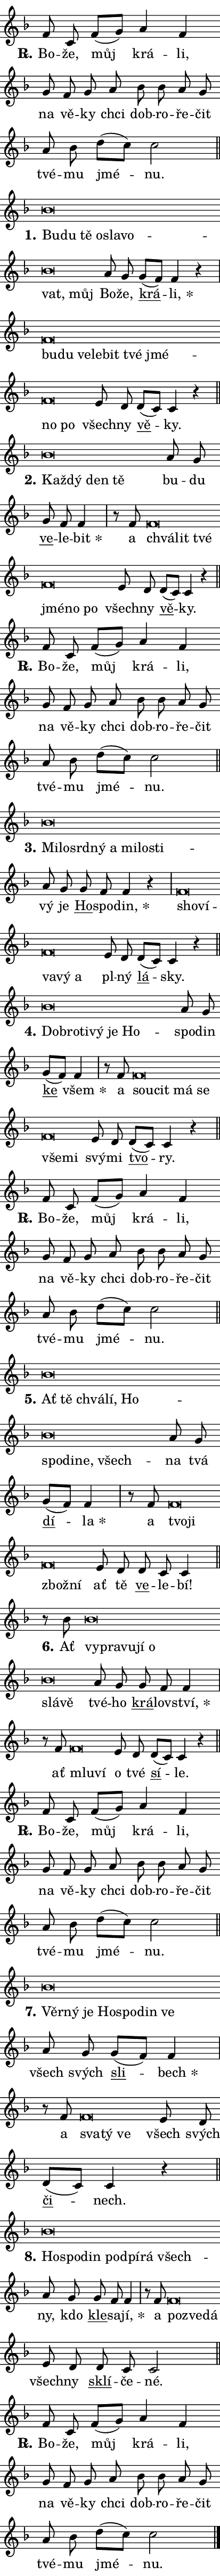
\version "2.22.1"
\header { tagline = "" }
\paper {
  indent = 0\cm
  top-margin = 0\cm
  right-margin = 0\cm
  bottom-margin = 0\cm
  left-margin = 0\cm
  paper-width = 7\cm
  page-breaking = #ly:one-page-breaking
  system-system-spacing.basic-distance = #11
  score-system-spacing.basic-distance = #11.3
  ragged-last = ##f
}


%% Author: Thomas Morley
%% https://lists.gnu.org/archive/html/lilypond-user/2020-05/msg00002.html
#(define (line-position grob)
"Returns position of @var[grob} in current system:
   @code{'start}, if at first time-step
   @code{'end}, if at last time-step
   @code{'middle} otherwise
"
  (let* ((col (ly:item-get-column grob))
         (ln (ly:grob-object col 'left-neighbor))
         (rn (ly:grob-object col 'right-neighbor))
         (col-to-check-left (if (ly:grob? ln) ln col))
         (col-to-check-right (if (ly:grob? rn) rn col))
         (break-dir-left
           (and
             (ly:grob-property col-to-check-left 'non-musical #f)
             (ly:item-break-dir col-to-check-left)))
         (break-dir-right
           (and
             (ly:grob-property col-to-check-right 'non-musical #f)
             (ly:item-break-dir col-to-check-right))))
        (cond ((eqv? 1 break-dir-left) 'start)
              ((eqv? -1 break-dir-right) 'end)
              (else 'middle))))

#(define (tranparent-at-line-position vctor)
  (lambda (grob)
  "Relying on @code{line-position} select the relevant enry from @var{vctor}.
Used to determine transparency,"
    (case (line-position grob)
      ((end) (not (vector-ref vctor 0)))
      ((middle) (not (vector-ref vctor 1)))
      ((start) (not (vector-ref vctor 2))))))

noteHeadBreakVisibility =
#(define-music-function (break-visibility)(vector?)
"Makes @code{NoteHead}s transparent relying on @var{break-visibility}"
#{
  \override NoteHead.transparent =
    #(tranparent-at-line-position break-visibility)
#})

#(define delete-ledgers-for-transparent-note-heads
  (lambda (grob)
    "Reads whether a @code{NoteHead} is transparent.
If so this @code{NoteHead} is removed from @code{'note-heads} from
@var{grob}, which is supposed to be @code{LedgerLineSpanner}.
As a result ledgers are not printed for this @code{NoteHead}"
    (let* ((nhds-array (ly:grob-object grob 'note-heads))
           (nhds-list
             (if (ly:grob-array? nhds-array)
                 (ly:grob-array->list nhds-array)
                 '()))
           ;; Relies on the transparent-property being done before
           ;; Staff.LedgerLineSpanner.after-line-breaking is executed.
           ;; This is fragile ...
           (to-keep
             (remove
               (lambda (nhd)
                 (ly:grob-property nhd 'transparent #f))
               nhds-list)))
      ;; TODO find a better method to iterate over grob-arrays, similiar
      ;; to filter/remove etc for lists
      ;; For now rebuilt from scratch
      (set! (ly:grob-object grob 'note-heads)  '())
      (for-each
        (lambda (nhd)
          (ly:pointer-group-interface::add-grob grob 'note-heads nhd))
        to-keep))))

hideNotes = {
  \noteHeadBreakVisibility #begin-of-line-visible
}
unHideNotes = {
  \noteHeadBreakVisibility #all-visible
}

% work-around for resetting accidentals
% https://lilypond.org/doc/v2.23/Documentation/notation/displaying-rhythms#unmetered-music
cadenzaMeasure = {
  \cadenzaOff
  \partial 1024 s1024
  \cadenzaOn
}

#(define-markup-command (accent layout props text) (markup?)
  "Underline accented syllable"
  (interpret-markup layout props
    #{\markup \override #'(offset . 4.3) \underline { #text }#}))

responsum = \markup \concat {
  "R" \hspace #-1.05 \path #0.1 #'((moveto 0 0.07) (lineto 0.9 0.8)) \hspace #0.05 "."
}

\layout {
    \context {
        \Staff
        \remove "Time_signature_engraver"
        \override LedgerLineSpanner.after-line-breaking = #delete-ledgers-for-transparent-note-heads
    }
    \context {
        \Voice {
            \override NoteHead.output-attributes = #'((class . "notehead"))
            \override Hairpin.height = #0.55
        }
    }
    \context {
        \Lyrics {
            \override StanzaNumber.output-attributes = #'((class . "stanzanumber"))
            \override LyricSpace.minimum-distance = #0.9
            \override LyricText.font-name = #"TeX Gyre Schola"
            \override LyricText.font-size = 1
            \override StanzaNumber.font-name = #"TeX Gyre Schola Bold"
            \override StanzaNumber.font-size = 1
        }
    }
}

% magnetic-lyrics.ily
%
%   written by
%     Jean Abou Samra <jean@abou-samra.fr>
%     Werner Lemberg <wl@gnu.org>
%
%   adapted by
%     Jiri Hon <jiri.hon@gmail.com>
%
% Version 2022-Apr-15

% https://www.mail-archive.com/lilypond-user@gnu.org/msg149350.html

#(define (Left_hyphen_pointer_engraver context)
   "Collect syllable-hyphen-syllable occurrences in lyrics and store
them in properties.  This engraver only looks to the left.  For
example, if the lyrics input is @code{foo -- bar}, it does the
following.

@itemize @bullet
@item
Set the @code{text} property of the @code{LyricHyphen} grob between
@q{foo} and @q{bar} to @code{foo}.

@item
Set the @code{left-hyphen} property of the @code{LyricText} grob with
text @q{foo} to the @code{LyricHyphen} grob between @q{foo} and
@q{bar}.
@end itemize

Use this auxiliary engraver in combination with the
@code{lyric-@/text::@/apply-@/magnetic-@/offset!} hook."
   (let ((hyphen #f)
         (text #f))
     (make-engraver
      (acknowledgers
       ((lyric-syllable-interface engraver grob source-engraver)
        (set! text grob)))
      (end-acknowledgers
       ((lyric-hyphen-interface engraver grob source-engraver)
        ;(when (not (grob::has-interface grob 'lyric-space-interface))
          (set! hyphen grob)));)
      ((stop-translation-timestep engraver)
       (when (and text hyphen)
         (ly:grob-set-object! text 'left-hyphen hyphen))
       (set! text #f)
       (set! hyphen #f)))))

#(define (lyric-text::apply-magnetic-offset! grob)
   "If the space between two syllables is less than the value in
property @code{LyricText@/.details@/.squash-threshold}, move the right
syllable to the left so that it gets concatenated with the left
syllable.

Use this function as a hook for
@code{LyricText@/.after-@/line-@/breaking} if the
@code{Left_@/hyphen_@/pointer_@/engraver} is active."
   (let ((hyphen (ly:grob-object grob 'left-hyphen #f)))
     (when hyphen
       (let ((left-text (ly:spanner-bound hyphen LEFT)))
         (when (grob::has-interface left-text 'lyric-syllable-interface)
           (let* ((common (ly:grob-common-refpoint grob left-text X))
                  (this-x-ext (ly:grob-extent grob common X))
                  (left-x-ext
                   (begin
                     ;; Trigger magnetism for left-text.
                     (ly:grob-property left-text 'after-line-breaking)
                     (ly:grob-extent left-text common X)))
                  ;; `delta` is the gap width between two syllables.
                  (delta (- (interval-start this-x-ext)
                            (interval-end left-x-ext)))
                  (details (ly:grob-property grob 'details))
                  (threshold (assoc-get 'squash-threshold details 0.2)))
             (when (< delta threshold)
               (let* (;; We have to manipulate the input text so that
                      ;; ligatures crossing syllable boundaries are not
                      ;; disabled.  For languages based on the Latin
                      ;; script this is essentially a beautification.
                      ;; However, for non-Western scripts it can be a
                      ;; necessity.
                      (lt (ly:grob-property left-text 'text))
                      (rt (ly:grob-property grob 'text))
                      (is-space (grob::has-interface hyphen 'lyric-space-interface))
                      (space (if is-space " " ""))
                      (space-markup (grob-interpret-markup grob " "))
                      (space-size (interval-length (ly:stencil-extent space-markup X)))
                      (extra-delta (if is-space space-size 0))
                      ;; Append new syllable.
                      (ltrt-space (if (and (string? lt) (string? rt))
                                (string-append lt space rt)
                                (make-concat-markup (list lt space rt))))
                      ;; Right-align `ltrt` to the right side.
                      (ltrt-space-markup (grob-interpret-markup
                               grob
                               (make-translate-markup
                                (cons (interval-length this-x-ext) 0)
                                (make-right-align-markup ltrt-space)))))
                 (begin
                   ;; Don't print `left-text`.
                   (ly:grob-set-property! left-text 'stencil #f)
                   ;; Set text and stencil (which holds all collected
                   ;; syllables so far) and shift it to the left.
                   (ly:grob-set-property! grob 'text ltrt-space)
                   (ly:grob-set-property! grob 'stencil ltrt-space-markup)
                   (ly:grob-translate-axis! grob (- (- delta extra-delta)) X))))))))))


#(define (lyric-hyphen::displace-bounds-first grob)
   ;; Make very sure this callback isn't triggered too early.
   (let ((left (ly:spanner-bound grob LEFT))
         (right (ly:spanner-bound grob RIGHT)))
     (ly:grob-property left 'after-line-breaking)
     (ly:grob-property right 'after-line-breaking)
     (ly:lyric-hyphen::print grob)))

squashThreshold = #0.4

\layout {
  \context {
    \Lyrics
    \consists #Left_hyphen_pointer_engraver
    \override LyricText.after-line-breaking =
      #lyric-text::apply-magnetic-offset!
    \override LyricHyphen.stencil = #lyric-hyphen::displace-bounds-first
    \override LyricText.details.squash-threshold = \squashThreshold
    \override LyricHyphen.minimum-distance = 0
    \override LyricHyphen.minimum-length = \squashThreshold
  }
}

squash = \override LyricText.details.squash-threshold = 9999
unSquash = \override LyricText.details.squash-threshold = \squashThreshold

left = \override LyricText.self-alignment-X = #LEFT
unLeft = \revert LyricText.self-alignment-X

starOffset = #(lambda (grob) 
                (let ((x_offset (ly:self-alignment-interface::aligned-on-x-parent grob)))
                  (if (= x_offset 0) 0 (+ x_offset 1.2))))

star = #(define-music-function (syllable)(string?)
"Append star separator at the end of a syllable"
#{
  \once \override LyricText.X-offset = #starOffset
  \lyricmode { \markup {
    #syllable
    \override #'((font-name . "TeX Gyre Schola Bold")) \hspace #0.2 \lower #0.65 \larger "*"
  } }
#})

starAccent = #(define-music-function (syllable)(string?)
"Append star separator at the end of a syllable and make accent"
#{
  \once \override LyricText.X-offset = #starOffset
  \lyricmode { \markup {
    \accent #syllable
    \override #'((font-name . "TeX Gyre Schola Bold")) \hspace #0.2 \lower #0.65 \larger "*"
  } }
#})

breath = #(define-music-function (syllable)(string?)
"Append breathing indicator at the end of a syllable"
#{
  \lyricmode { \markup { #syllable "+" } }
#})

optionalBreath = #(define-music-function (syllable)(string?)
"Append optional breathing indicator at the end of a syllable"
#{
  \lyricmode { \markup { #syllable "(+)" } }
#})


\score {
    <<
        \new Voice = "melody" { \cadenzaOn \key f \major \relative { f'8 c f[( g)] a4 f \bar "" g8 f g a \bar "" bes bes a g \bar "" a bes d[( c)] c2 \cadenzaMeasure \bar "||" \break } }
        \new Lyrics \lyricsto "melody" { \lyricmode { \set stanza = \responsum
Bo -- že, můj krá -- li, na vě -- ky chci dob -- ro -- ře -- čit tvé -- mu jmé -- nu. } }
    >>
    \layout {}
}

\score {
    <<
        \new Voice = "melody" { \cadenzaOn \key f \major \relative { bes'\breve*1/16 \hideNotes \breve*1/16 \bar "" \breve*1/16 \bar "" \breve*1/16 \bar "" \breve*1/16 \bar "" \breve*1/16 \bar "" \breve*1/16 \breve*1/16 \bar "" \unHideNotes a8 g \bar "" g[( f)] f4 r \cadenzaMeasure \bar "|" f\breve*1/16 \hideNotes \breve*1/16 \bar "" \breve*1/16 \bar "" \breve*1/16 \bar "" \breve*1/16 \bar "" \breve*1/16 \bar "" \breve*1/16 \bar "" \breve*1/16 \breve*1/16 \bar "" \unHideNotes e8 d \bar "" d[( c)] c4 r \cadenzaMeasure \bar "||" \break } }
        \new Lyrics \lyricsto "melody" { \lyricmode { \set stanza = "1."
\left Bu -- \squash du tě o -- sla -- vo -- vat, můj \unLeft \unSquash Bo -- že, \markup \accent krá -- \star li, \left bu -- \squash du ve -- le -- bit tvé jmé -- no po \unLeft \unSquash všech -- ny \markup \accent vě -- ky. } }
    >>
    \layout {}
}

\score {
    <<
        \new Voice = "melody" { \cadenzaOn \key f \major \relative { bes'\breve*1/16 \hideNotes \breve*1/16 \bar "" \breve*1/16 \breve*1/16 \bar "" \unHideNotes a8 g \bar "" g f f4 \cadenzaMeasure \bar "|" r8 f8 f\breve*1/16 \hideNotes \breve*1/16 \bar "" \breve*1/16 \bar "" \breve*1/16 \bar "" \breve*1/16 \breve*1/16 \bar "" \unHideNotes e8 d \bar "" d[( c)] c4 r \cadenzaMeasure \bar "||" \break } }
        \new Lyrics \lyricsto "melody" { \lyricmode { \set stanza = "2."
\left Kaž -- \squash dý den tě \unLeft \unSquash bu -- du \markup \accent ve -- le -- \star bit a \left chvá -- \squash lit tvé jmé -- no po \unLeft \unSquash všech -- ny \markup \accent vě -- ky. } }
    >>
    \layout {}
}

\score {
    <<
        \new Voice = "melody" { \cadenzaOn \key f \major \relative { f'8 c f[( g)] a4 f \bar "" g8 f g a \bar "" bes bes a g \bar "" a bes d[( c)] c2 \cadenzaMeasure \bar "||" \break } }
        \new Lyrics \lyricsto "melody" { \lyricmode { \set stanza = \responsum
Bo -- že, můj krá -- li, na vě -- ky chci dob -- ro -- ře -- čit tvé -- mu jmé -- nu. } }
    >>
    \layout {}
}

\score {
    <<
        \new Voice = "melody" { \cadenzaOn \key f \major \relative { bes'\breve*1/16 \hideNotes \breve*1/16 \bar "" \breve*1/16 \bar "" \breve*1/16 \bar "" \breve*1/16 \bar "" \breve*1/16 \bar "" \breve*1/16 \breve*1/16 \bar "" \unHideNotes a8 g \bar "" g f f4 r \cadenzaMeasure \bar "|" f\breve*1/16 \hideNotes \breve*1/16 \bar "" \breve*1/16 \bar "" \breve*1/16 \breve*1/16 \bar "" \unHideNotes e8 d \bar "" d[( c)] c4 r \cadenzaMeasure \bar "||" \break } }
        \new Lyrics \lyricsto "melody" { \lyricmode { \set stanza = "3."
\left Mi -- \squash lo -- srd -- ný a mi -- lo -- sti -- \unLeft \unSquash vý je \markup \accent Ho -- spo -- \star din, \left sho -- \squash ví -- va -- vý a \unLeft \unSquash pl -- ný \markup \accent lá -- sky. } }
    >>
    \layout {}
}

\score {
    <<
        \new Voice = "melody" { \cadenzaOn \key f \major \relative { bes'\breve*1/16 \hideNotes \breve*1/16 \bar "" \breve*1/16 \bar "" \breve*1/16 \bar "" \breve*1/16 \breve*1/16 \bar "" \unHideNotes a8 g \bar "" g[( f)] f4 \cadenzaMeasure \bar "|" r8 f8 f\breve*1/16 \hideNotes \breve*1/16 \bar "" \breve*1/16 \bar "" \breve*1/16 \bar "" \breve*1/16 \breve*1/16 \bar "" \unHideNotes e8 d \bar "" d[( c)] c4 r \cadenzaMeasure \bar "||" \break } }
        \new Lyrics \lyricsto "melody" { \lyricmode { \set stanza = "4."
\left Dob -- \squash ro -- ti -- vý je Ho -- \unLeft \unSquash spo -- din \markup \accent ke \star všem a \left sou -- \squash cit má se vše -- mi \unLeft \unSquash svý -- mi \markup \accent tvo -- ry. } }
    >>
    \layout {}
}

\score {
    <<
        \new Voice = "melody" { \cadenzaOn \key f \major \relative { f'8 c f[( g)] a4 f \bar "" g8 f g a \bar "" bes bes a g \bar "" a bes d[( c)] c2 \cadenzaMeasure \bar "||" \break } }
        \new Lyrics \lyricsto "melody" { \lyricmode { \set stanza = \responsum
Bo -- že, můj krá -- li, na vě -- ky chci dob -- ro -- ře -- čit tvé -- mu jmé -- nu. } }
    >>
    \layout {}
}

\score {
    <<
        \new Voice = "melody" { \cadenzaOn \key f \major \relative { bes'\breve*1/16 \hideNotes \breve*1/16 \bar "" \breve*1/16 \bar "" \breve*1/16 \bar "" \breve*1/16 \bar "" \breve*1/16 \bar "" \breve*1/16 \bar "" \breve*1/16 \breve*1/16 \bar "" \unHideNotes a8 g \bar "" g[( f)] f4 \cadenzaMeasure \bar "|" r8 f8 f\breve*1/16 \hideNotes \breve*1/16 \bar "" \breve*1/16 \breve*1/16 \bar "" \unHideNotes e8 d \bar "" d c c4 \cadenzaMeasure \bar "||" \break } }
        \new Lyrics \lyricsto "melody" { \lyricmode { \set stanza = "5."
\left Ať \squash tě chvá -- lí, Ho -- spo -- di -- ne, všech -- \unLeft \unSquash na tvá \markup \accent dí -- \star la a \left tvo -- \squash ji zbož -- ní \unLeft \unSquash ať tě \markup \accent ve -- le -- bí! } }
    >>
    \layout {}
}

\score {
    <<
        \new Voice = "melody" { \cadenzaOn \key f \major \relative { r8 bes'8 bes\breve*1/16 \hideNotes \breve*1/16 \bar "" \breve*1/16 \bar "" \breve*1/16 \bar "" \breve*1/16 \bar "" \breve*1/16 \breve*1/16 \bar "" \unHideNotes a8 g \bar "" g f f4 \cadenzaMeasure \bar "|" r8 f8 f\breve*1/16 \hideNotes \breve*1/16 \bar "" \unHideNotes e8 d \bar "" d[( c)] c4 r \cadenzaMeasure \bar "||" \break } }
        \new Lyrics \lyricsto "melody" { \lyricmode { \set stanza = "6."
Ať \left vy -- \squash pra -- vu -- jí o slá -- vě \unLeft \unSquash tvé -- ho \markup \accent krá -- lov -- \star ství, ať \left mlu -- \squash ví \unLeft \unSquash o tvé \markup \accent sí -- le. } }
    >>
    \layout {}
}

\score {
    <<
        \new Voice = "melody" { \cadenzaOn \key f \major \relative { f'8 c f[( g)] a4 f \bar "" g8 f g a \bar "" bes bes a g \bar "" a bes d[( c)] c2 \cadenzaMeasure \bar "||" \break } }
        \new Lyrics \lyricsto "melody" { \lyricmode { \set stanza = \responsum
Bo -- že, můj krá -- li, na vě -- ky chci dob -- ro -- ře -- čit tvé -- mu jmé -- nu. } }
    >>
    \layout {}
}

\score {
    <<
        \new Voice = "melody" { \cadenzaOn \key f \major \relative { bes'\breve*1/16 \hideNotes \breve*1/16 \bar "" \breve*1/16 \bar "" \breve*1/16 \bar "" \breve*1/16 \bar "" \breve*1/16 \breve*1/16 \bar "" \unHideNotes a8 g \bar "" g[( f)] f4 \cadenzaMeasure \bar "|" r8 f8 f\breve*1/16 \hideNotes \breve*1/16 \breve*1/16 \bar "" \unHideNotes e8 d \bar "" d[( c)] c4 r \cadenzaMeasure \bar "||" \break } }
        \new Lyrics \lyricsto "melody" { \lyricmode { \set stanza = "7."
\left Věr -- \squash ný je Ho -- spo -- din ve \unLeft \unSquash všech svých \markup \accent sli -- \star bech a \left sva -- \squash tý ve \unLeft \unSquash všech svých \markup \accent či -- nech. } }
    >>
    \layout {}
}

\score {
    <<
        \new Voice = "melody" { \cadenzaOn \key f \major \relative { bes'\breve*1/16 \hideNotes \breve*1/16 \bar "" \breve*1/16 \bar "" \breve*1/16 \bar "" \breve*1/16 \bar "" \breve*1/16 \breve*1/16 \bar "" \unHideNotes a8 g \bar "" g f f4 \cadenzaMeasure \bar "|" r8 f8 f\breve*1/16 \hideNotes \breve*1/16 \breve*1/16 \bar "" \unHideNotes e8 d \bar "" d c c2 \cadenzaMeasure \bar "||" \break } }
        \new Lyrics \lyricsto "melody" { \lyricmode { \set stanza = "8."
\left Ho -- \squash spo -- din pod -- pí -- rá všech -- \unLeft \unSquash ny, kdo \markup \accent kle -- sa -- \star jí, a \left po -- \squash zve -- dá \unLeft \unSquash všech -- ny \markup \accent sklí -- če -- né. } }
    >>
    \layout {}
}

\score {
    <<
        \new Voice = "melody" { \cadenzaOn \key f \major \relative { f'8 c f[( g)] a4 f \bar "" g8 f g a \bar "" bes bes a g \bar "" a bes d[( c)] c2 \cadenzaMeasure \bar "||" \break } \bar "|." }
        \new Lyrics \lyricsto "melody" { \lyricmode { \set stanza = \responsum
Bo -- že, můj krá -- li, na vě -- ky chci dob -- ro -- ře -- čit tvé -- mu jmé -- nu. } }
    >>
    \layout {}
}
